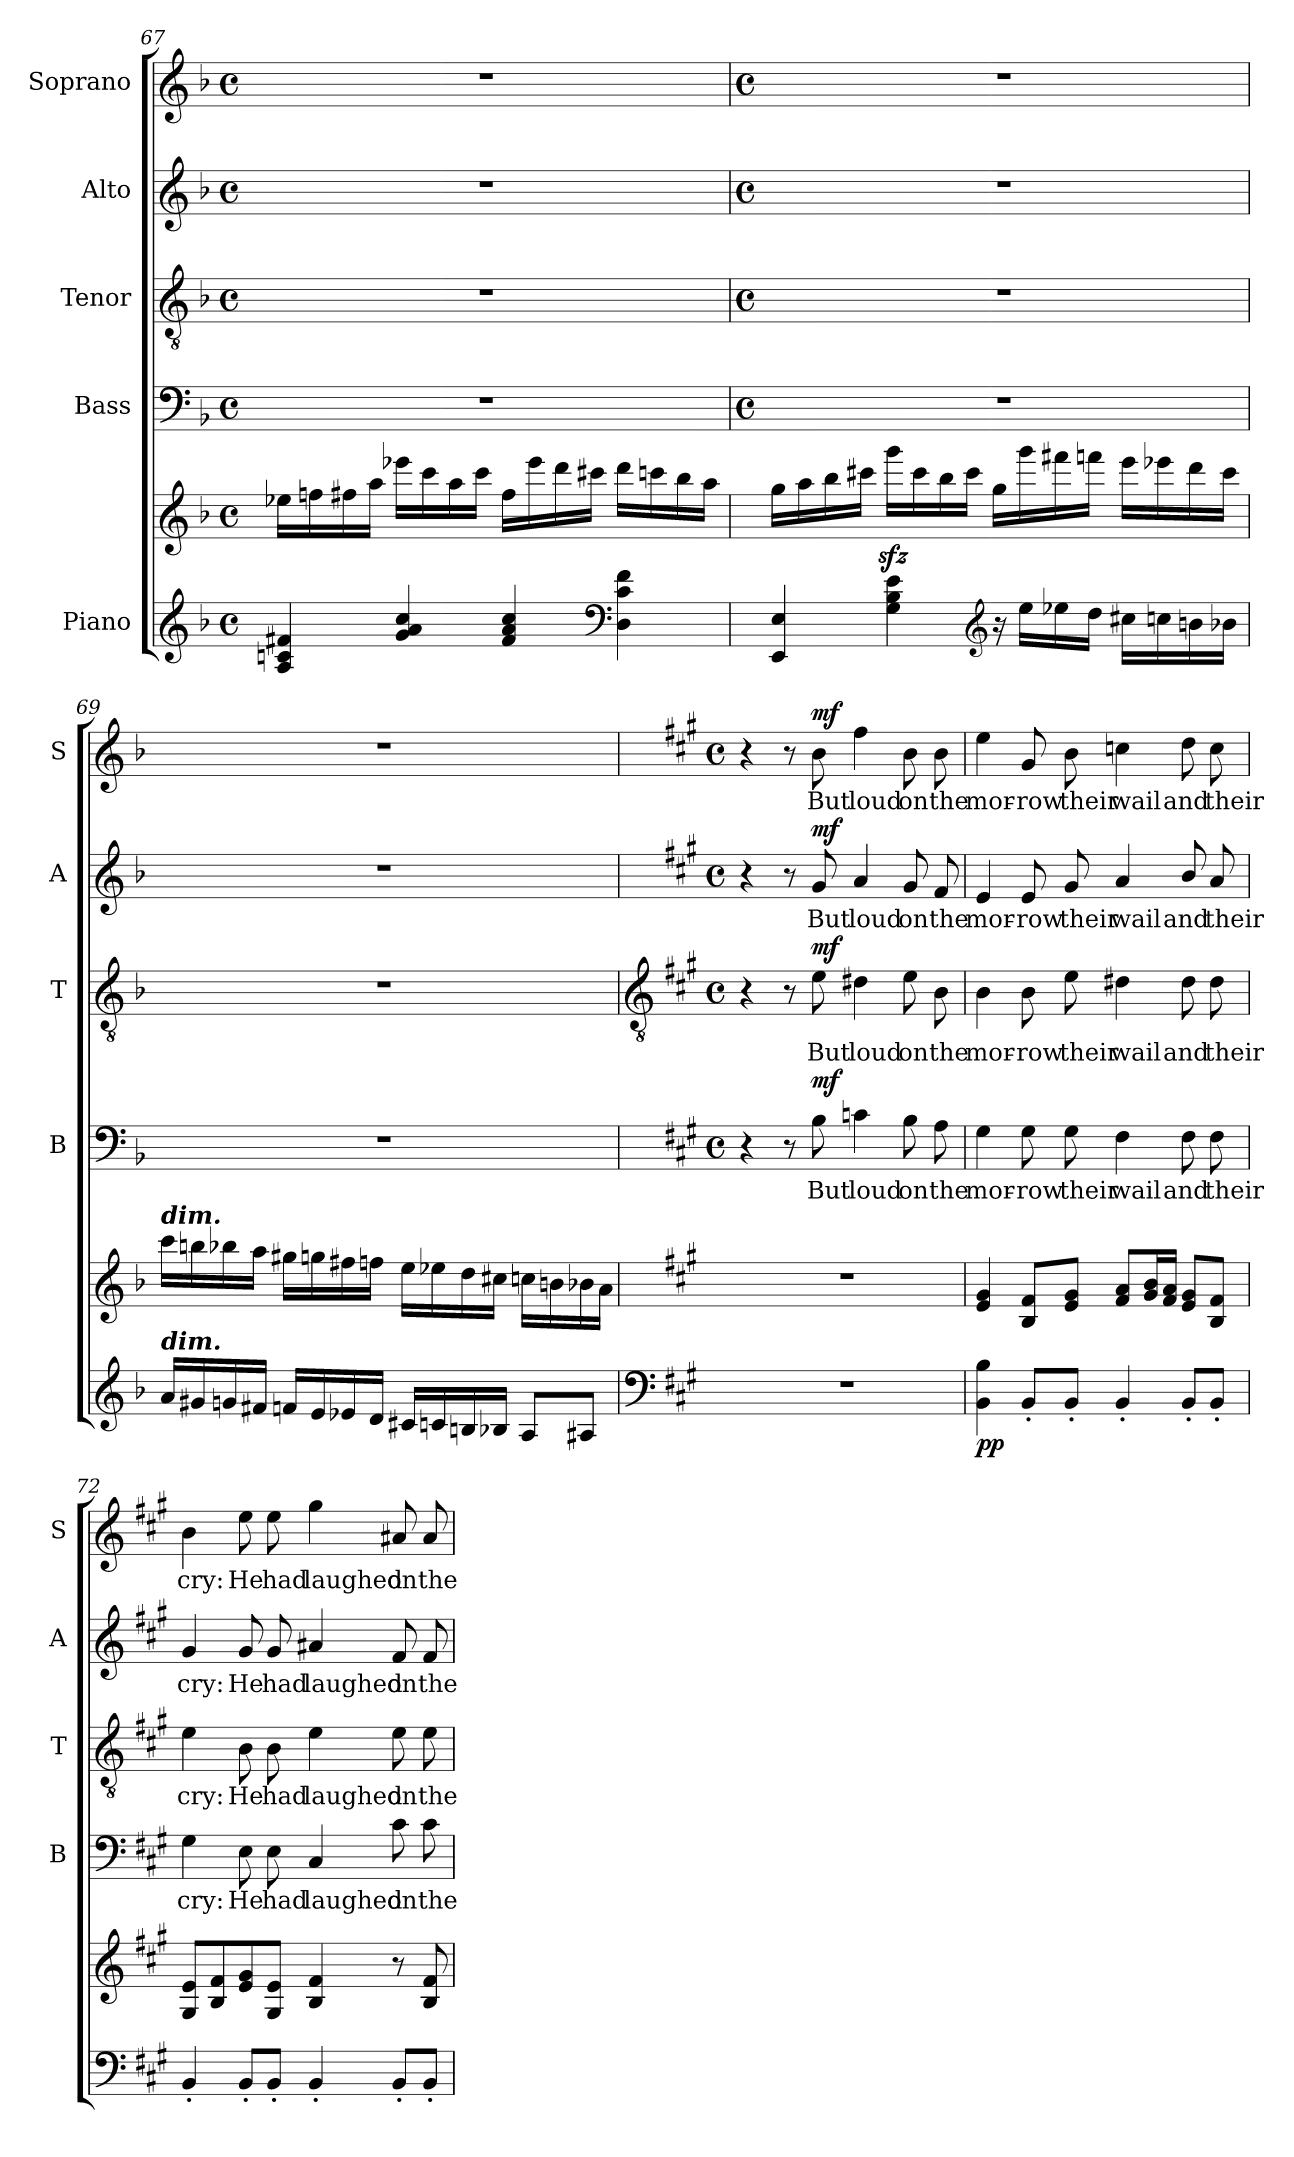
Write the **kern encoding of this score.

**kern	**kern	**dynam	**kern	**text	**dynam	**kern	**text	**dynam	**kern	**text	**dynam	**kern	**text	**dynam
*part5	*part5	*part5	*part4	*part4	*part4	*part3	*part3	*part3	*part2	*part2	*part2	*part1	*part1	*part1
*staff6	*staff5	*staff5/6	*staff4	*staff4	*staff4	*staff3	*staff3	*staff3	*staff2	*staff2	*staff2	*staff1	*staff1	*staff1
*I"Piano	*	*	*I"Bass	*	*	*I"Tenor	*	*	*I"Alto	*	*	*I"Soprano	*	*
*	*	*	*I'B	*	*	*I'T	*	*	*I'A	*	*	*I'S	*	*
*clefG2	*clefG2	*	*clefF4	*	*	*clefGv2	*	*	*clefG2	*	*	*clefG2	*	*
*k[b-]	*k[b-]	*	*k[b-]	*	*	*k[b-]	*	*	*k[b-]	*	*	*k[b-]	*	*
*F:	*F:	*	*F:	*	*	*F:	*	*	*F:	*	*	*F:	*	*
*M4/4	*M4/4	*	*M4/4	*	*	*M4/4	*	*	*M4/4	*	*	*M4/4	*	*
*met(c)	*met(c)	*	*met(c)	*	*	*met(c)	*	*	*met(c)	*	*	*met(c)	*	*
=67	=67	=67	=67	=67	=67	=67	=67	=67	=67	=67	=67	=67	=67	=67
4A 4cn 4f#X	16ee-XLL	.	1r	.	.	1r	.	.	1r	.	.	1r	.	.
.	16ffn	.	.	.	.	.	.	.	.	.	.	.	.	.
.	16ff#X	.	.	.	.	.	.	.	.	.	.	.	.	.
.	16aaJJ	.	.	.	.	.	.	.	.	.	.	.	.	.
4g 4a 4cc	16eee-XLL	.	.	.	.	.	.	.	.	.	.	.	.	.
.	16ccc	.	.	.	.	.	.	.	.	.	.	.	.	.
.	16aa	.	.	.	.	.	.	.	.	.	.	.	.	.
.	16cccJJ	.	.	.	.	.	.	.	.	.	.	.	.	.
4f# 4a 4cc	16ff#LL	.	.	.	.	.	.	.	.	.	.	.	.	.
.	16eee-	.	.	.	.	.	.	.	.	.	.	.	.	.
.	16ddd	.	.	.	.	.	.	.	.	.	.	.	.	.
.	16ccc#XJJ	.	.	.	.	.	.	.	.	.	.	.	.	.
*clefF4	*	*	*	*	*	*	*	*	*	*	*	*	*	*
4D 4c 4f#	16dddLL	.	.	.	.	.	.	.	.	.	.	.	.	.
.	16cccn	.	.	.	.	.	.	.	.	.	.	.	.	.
.	16bb-	.	.	.	.	.	.	.	.	.	.	.	.	.
.	16aaJJ	.	.	.	.	.	.	.	.	.	.	.	.	.
!!LO:LB:g=z
=68	=68	=68	=68	=68	=68	=68	=68	=68	=68	=68	=68	=68	=68	=68
*	*	*	*M4/4	*	*	*M4/4	*	*	*M4/4	*	*	*M4/4	*	*
*	*	*	*met(c)	*	*	*met(c)	*	*	*met(c)	*	*	*met(c)	*	*
4EE 4E	16ggLL	.	1r	.	.	1r	.	.	1r	.	.	1r	.	.
.	16aa	.	.	.	.	.	.	.	.	.	.	.	.	.
.	16bb-	.	.	.	.	.	.	.	.	.	.	.	.	.
.	16ccc#XJJ	.	.	.	.	.	.	.	.	.	.	.	.	.
4G 4B- 4e	16gggzz<LL	.	.	.	.	.	.	.	.	.	.	.	.	.
.	16ccc#	.	.	.	.	.	.	.	.	.	.	.	.	.
.	16bb-	.	.	.	.	.	.	.	.	.	.	.	.	.
.	16ccc#JJ	.	.	.	.	.	.	.	.	.	.	.	.	.
*clefG2	*	*	*	*	*	*	*	*	*	*	*	*	*	*
16r	16ggLL	.	.	.	.	.	.	.	.	.	.	.	.	.
16eeLL	16ggg	.	.	.	.	.	.	.	.	.	.	.	.	.
16ee-X	16fff#X	.	.	.	.	.	.	.	.	.	.	.	.	.
16ddJJ	16fffnJJ	.	.	.	.	.	.	.	.	.	.	.	.	.
16cc#XLL	16eeeLL	.	.	.	.	.	.	.	.	.	.	.	.	.
16ccn	16eee-X	.	.	.	.	.	.	.	.	.	.	.	.	.
16bn	16ddd	.	.	.	.	.	.	.	.	.	.	.	.	.
16b-XJJ	16ccc#JJ	.	.	.	.	.	.	.	.	.	.	.	.	.
=69	=69	=69	=69	=69	=69	=69	=69	=69	=69	=69	=69	=69	=69	=69
!	!LO:TX:a:Bi:t=dim.	!	!	!	!	!	!	!	!	!	!	!	!	!
!LO:TX:a:Bi:t=dim.	!	!	!	!	!	!	!	!	!	!	!	!	!	!
16aLL	16cccLL	.	1r	.	.	1r	.	.	1r	.	.	1r	.	.
16g#X	16bbn	.	.	.	.	.	.	.	.	.	.	.	.	.
16gn	16bb-X	.	.	.	.	.	.	.	.	.	.	.	.	.
16f#XJJ	16aaJJ	.	.	.	.	.	.	.	.	.	.	.	.	.
16fnLL	16gg#XLL	.	.	.	.	.	.	.	.	.	.	.	.	.
16e	16ggn	.	.	.	.	.	.	.	.	.	.	.	.	.
16e-X	16ff#X	.	.	.	.	.	.	.	.	.	.	.	.	.
16dJJ	16ffnJJ	.	.	.	.	.	.	.	.	.	.	.	.	.
16c#XLL	16eeLL	.	.	.	.	.	.	.	.	.	.	.	.	.
16cn	16ee-X	.	.	.	.	.	.	.	.	.	.	.	.	.
16Bn	16dd	.	.	.	.	.	.	.	.	.	.	.	.	.
16B-XJJ	16cc#XJJ	.	.	.	.	.	.	.	.	.	.	.	.	.
8AL	16ccnLL	.	.	.	.	.	.	.	.	.	.	.	.	.
.	16bn	.	.	.	.	.	.	.	.	.	.	.	.	.
8A#XJ	16b-X	.	.	.	.	.	.	.	.	.	.	.	.	.
.	16aJJ	.	.	.	.	.	.	.	.	.	.	.	.	.
!!LO:LB:g=z
=70	=70	=70	=70	=70	=70	=70	=70	=70	=70	=70	=70	=70	=70	=70
*clefF4	*	*	*	*	*	*clefGv2	*	*	*	*	*	*	*	*
*k[f#c#g#]	*k[f#c#g#]	*	*k[f#c#g#]	*	*	*k[f#c#g#]	*	*	*k[f#c#g#]	*	*	*k[f#c#g#]	*	*
*A:	*A:	*	*A:	*	*	*A:	*	*	*A:	*	*	*A:	*	*
*	*	*	*M4/4	*	*	*M4/4	*	*	*M4/4	*	*	*M4/4	*	*
*	*	*	*met(c)	*	*	*met(c)	*	*	*met(c)	*	*	*met(c)	*	*
1r	1r	.	4r	.	.	4r	.	.	4r	.	.	4r	.	.
.	.	.	8r	.	.	8r	.	.	8r	.	.	8r	.	.
!	!	!	!	!LO:LY:b	!LO:DY:b	!	!LO:LY:b	!LO:DY:b	!	!LO:LY:b	!LO:DY:b	!	!LO:LY:b	!LO:DY:b
.	.	.	8B	But	mf	8e	But	mf	8g#	But	mf	8b	But	mf
!	!	!	!	!LO:LY:b	!	!	!LO:LY:b	!	!	!LO:LY:b	!	!	!LO:LY:b	!
.	.	.	4cn	loud	.	4d#X	loud	.	4a	loud	.	4ff#	loud	.
!	!	!	!	!LO:LY:b	!	!	!LO:LY:b	!	!	!LO:LY:b	!	!	!LO:LY:b	!
.	.	.	8B	on	.	8e	on	.	8g#	on	.	8b	on	.
!	!	!	!	!LO:LY:b	!	!	!LO:LY:b	!	!	!LO:LY:b	!	!	!LO:LY:b	!
.	.	.	8A	the	.	8B	the	.	8f#	the	.	8b	the	.
!!LO:LB:g=z
=71	=71	=71	=71	=71	=71	=71	=71	=71	=71	=71	=71	=71	=71	=71
!	!	!LO:DY:b=2	!	!LO:LY:b	!	!	!LO:LY:b	!	!	!LO:LY:b	!	!	!LO:LY:b	!
!	!	!LO:DY:n=1:b	!	!	!	!	!	!	!	!	!	!	!	!
4BB 4B	4e 4g#	p p	4G#	mor-	.	4B	mor-	.	4e	mor-	.	4ee	mor-	.
!	!	!	!	!LO:LY:b	!	!	!LO:LY:b	!	!	!LO:LY:b	!	!	!LO:LY:b	!
8BB'L	8B 8f#L	.	8G#	-row	.	8B	-row	.	8e	-row	.	8g#	-row	.
!	!	!	!	!LO:LY:b	!	!	!LO:LY:b	!	!	!LO:LY:b	!	!	!LO:LY:b	!
8BB'J	8e 8g#J	.	8G#	their	.	8e	their	.	8g#	their	.	8b	their	.
!	!	!	!	!LO:LY:b	!	!	!LO:LY:b	!	!	!LO:LY:b	!	!	!LO:LY:b	!
4BB'	8f# 8aL	.	4F#	wail	.	4d#X	wail	.	4a	wail	.	4ccn	wail	.
.	16g# 16bL	.	.	.	.	.	.	.	.	.	.	.	.	.
.	16f# 16aJJ	.	.	.	.	.	.	.	.	.	.	.	.	.
!	!	!	!	!LO:LY:b	!	!	!LO:LY:b	!	!	!LO:LY:b	!	!	!LO:LY:b	!
8BB'L	8e 8g#L	.	8F#	and	.	8d#	and	.	8b/	and	.	8dd	and	.
!	!	!	!	!LO:LY:b	!	!	!LO:LY:b	!	!	!LO:LY:b	!	!	!LO:LY:b	!
8BB'J	8B 8f#J	.	8F#	their	.	8d#	their	.	8a	their	.	8cc	their	.
=72	=72	=72	=72	=72	=72	=72	=72	=72	=72	=72	=72	=72	=72	=72
!	!	!	!	!LO:LY:b	!	!	!LO:LY:b	!	!	!LO:LY:b	!	!	!LO:LY:b	!
4BB'	8G# 8eL	.	4G#	cry:	.	4e	cry:	.	4g#	cry:	.	4b	cry:	.
.	8B 8f#	.	.	.	.	.	.	.	.	.	.	.	.	.
!	!	!	!	!LO:LY:b	!	!	!LO:LY:b	!	!	!LO:LY:b	!	!	!LO:LY:b	!
8BB'L	8e 8g#	.	8E	He	.	8B	He	.	8g#	He	.	8ee	He	.
!	!	!	!	!LO:LY:b	!	!	!LO:LY:b	!	!	!LO:LY:b	!	!	!LO:LY:b	!
8BB'J	8G# 8eJ	.	8E	had	.	8B	had	.	8g#	had	.	8ee	had	.
!	!	!	!	!LO:LY:b	!	!	!LO:LY:b	!	!	!LO:LY:b	!	!	!LO:LY:b	!
4BB'	4B 4f#	.	4C#	laughed	.	4e	laughed	.	4a#X	laughed	.	4gg#	laughed	.
!	!	!	!	!LO:LY:b	!	!	!LO:LY:b	!	!	!LO:LY:b	!	!	!LO:LY:b	!
8BB'L	8r	.	8c#	on	.	8e	on	.	8f#	on	.	8a#X	on	.
!	!	!	!	!LO:LY:b	!	!	!LO:LY:b	!	!	!LO:LY:b	!	!	!LO:LY:b	!
8BB'J	8B 8f#	.	8c#	the	.	8e	the	.	8f#	the	.	8a#	the	.
=	=	=	=	=	=	=	=	=	=	=	=	=	=	=
*-	*-	*-	*-	*-	*-	*-	*-	*-	*-	*-	*-	*-	*-	*-
